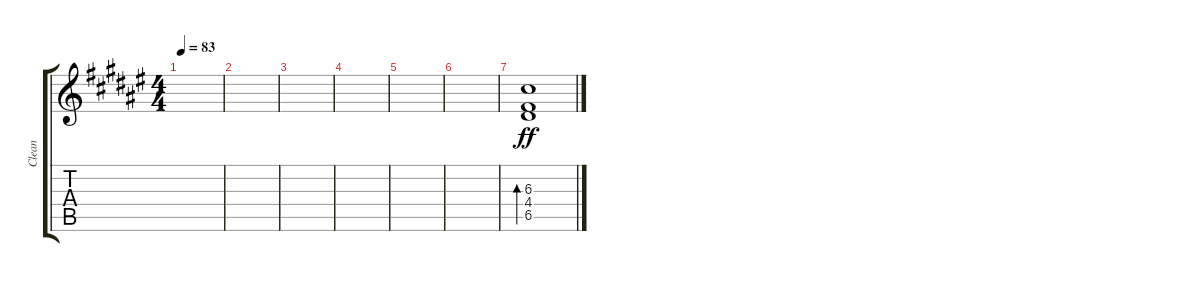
\track ("Clean" "Clean") {instrument electricguitarjazz}
\staff {score tabs}
\tuning (E4 B3 G3 D3 A2 E2) {hide}
\ts (4 4)
\tempo 83
\clef g2
\ks d#minor
|
|
|
|
|
|
(6.3 4.4 6.5).1{bd 480 dy ff}
